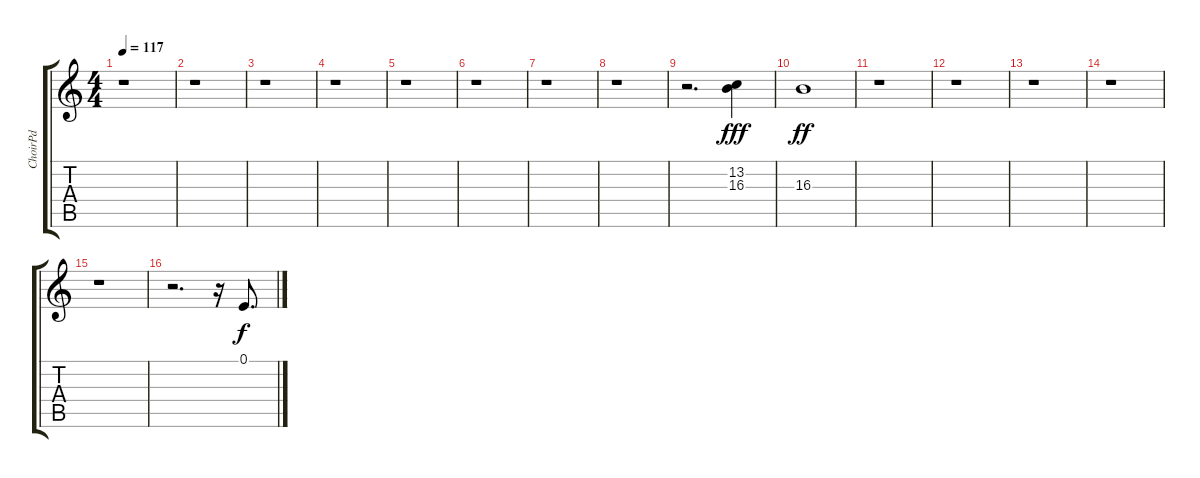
\track ("ChoirPd" "ChoirPd") {instrument pad4choir}
\staff {score tabs}
\tuning (E4 B3 G3 D3 A2 E2) {hide}
\ts (4 4)
\tempo 117
\clef g2
\ks c
r.1{dy f} |
r.1 |
r.1 |
r.1 |
r.1 |
r.1 |
r.1 |
r.1 |
r.2{d} (13.2 16.3).4{dy fff} |
16.3.1{dy ff} |
r.1 |
r.1 |
r.1 |
r.1 |
r.1 |
r.2{d} r.16 0.1.8{d dy f}
